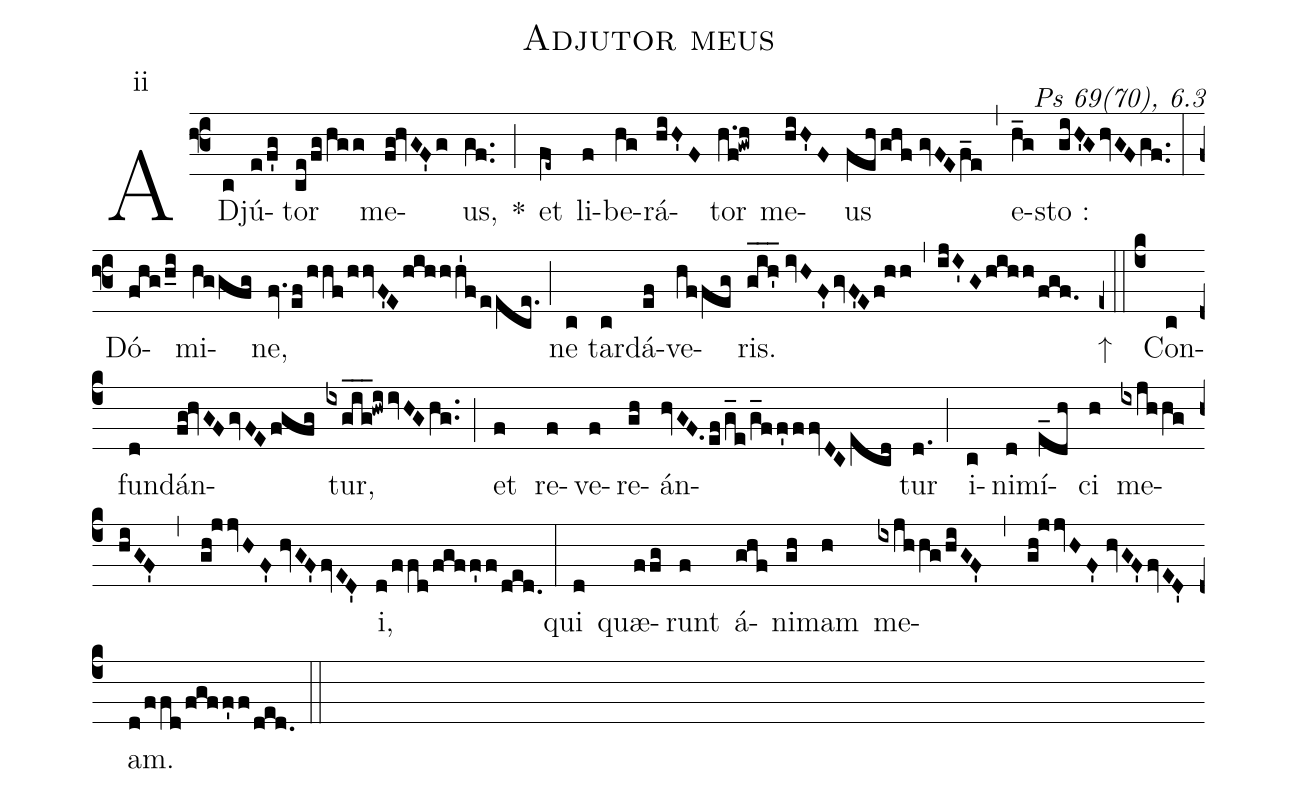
name:Adjutor meus;
commentary: Ps 69(70), 6.3;
mode:ii;
%%
(f3) AD(c)jú(e/f'g)tor(ce/fg/hgg) me(fg!hvGF'g)us,(gf..) *(;) et(fe~) li(f)be(hg)rá(hiH'F)tor(h.f!gwh) me(hiH'F)us(feh/ghf//gvFEf_e) (,) e(h_g)sto~:(giH'GhvGFgf..) (:) Dó(fhg/h_i)mi(hggfg)ne,(fv.ef/hhf/hhvF'Ehihhh'1f/eece.) (;) ne(c) tar(c)dá(ef)ve(hffeg)ris.(gih'___//ivHF'/gvF'E/f!hh) (,) (ijI'G/hihh/fgf.) ↑(z0::c4) Con(c)fun(d)dán(fg!hvGF/gvFE/fgfg)tur,(ixgig___!hwiivHGhg..) (;) et(f) re(f)ve(f)re(gh)án(hvGF.ef/g_e/g_ff'ffvDCecd)tur(d.) (;) i(c)ni(d)mí(e_dh)ci(h) me(ixjhhg/hiGF',gh!jjvHF'//hvGF'fvED')i,(d/ffd/fgff'f/ded.) (:) qui(d) quæ(ffg)runt(f) á(ghf)ni(gh)mam(h) me(ixjhhg/hiGF',gh!jjvHF'//hvGF'fvED')am.(d/ffd/fgff'f/ded.) (::)
